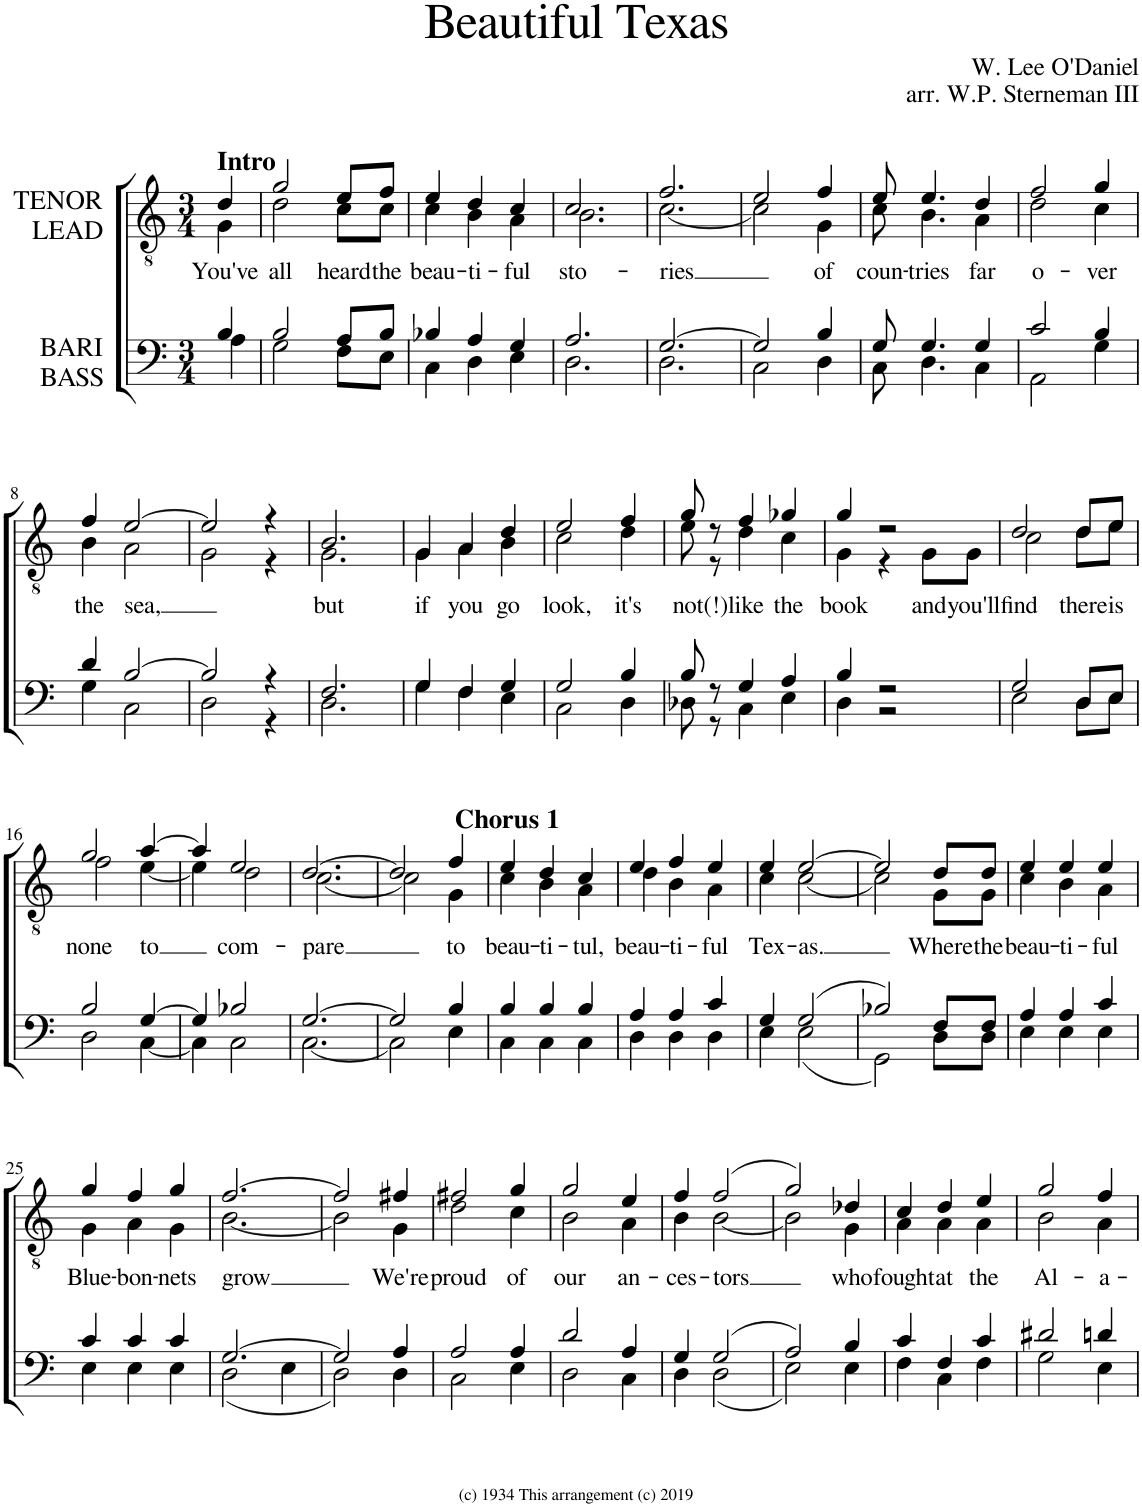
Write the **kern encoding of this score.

**kern	**kern	**text
*part2	*part1	*part1
*staff2	*staff1	*staff1
*I"BARI BASS	*I"TENOR LEAD	*
*clefF4	*clefGv2	*
*k[]	*k[]	*
*M3/4	*M3/4	*
=	=	=
*^	*^	*
!	!	!LO:TX:a:B:t=Intro	!	!
!	!	!	!	!LO:LY:b
4B/	4A\	4d/	4G\	You've
=1	=1	=1	=1	=1
!	!	!	!	!LO:LY:b
2B/	2G\	2g/	2d\	all
!	!	!	!	!LO:LY:b
8A/L	8F\L	8e/L	8c\L	heard
!	!	!	!	!LO:LY:b
8B/J	8E\J	8f/J	8c\J	the
=2	=2	=2	=2	=2
!	!	!	!	!LO:LY:b
4B-X/	4C\	4e/	4c\	beau-
!	!	!	!	!LO:LY:b
4A/	4D\	4d/	4B\	-ti-
!	!	!	!	!LO:LY:b
4G/	4E\	4c/	4A\	-ful
=3	=3	=3	=3	=3
!	!	!	!	!LO:LY:b
2.A/	2.D\	2.c/	2.B\	sto-
=4	=4	=4	=4	=4
!	!	!	!	!LO:LY:b
[2.G/	2.D\	2.f/	[2.c\	-ries
=5	=5	=5	=5	=5
2G/]	2C\	2e/	2c\]	.
!	!	!	!	!LO:LY:b
4B/	4D\	4f/	4G\	of
=6	=6	=6	=6	=6
!	!	!	!	!LO:LY:b
8G/	8C\	8e/	8c\	coun-
!	!	!	!	!LO:LY:b
4.G/	4.D\	4.e/	4.B\	-tries
!	!	!	!	!LO:LY:b
4G/	4C\	4d/	4A\	far
=7	=7	=7	=7	=7
!	!	!	!	!LO:LY:b
2c/	2AA\	2f/	2d\	o-
!	!	!	!	!LO:LY:b
4B/	4G\	4g/	4c\	-ver
!!LO:LB:g=z	!!
=8	=8	=8	=8	=8
!	!	!	!	!LO:LY:b
4d/	4G\	4f/	4B\	the
!	!	!	!	!LO:LY:b
[2B/	2C\	[2e/	2A\	sea,
=9	=9	=9	=9	=9
2B/]	2D\	2e/]	2G\	.
4r	4r	4r	4r	.
=10	=10	=10	=10	=10
!	!	!	!	!LO:LY:b
2.F/	2.D\	2.B/	2.G\	but
=11	=11	=11	=11	=11
!	!	!	!	!LO:LY:b
4G/	4G\	4G/	4G\	if
!	!	!	!	!LO:LY:b
4F/	4F\	4A/	4A\	you
!	!	!	!	!LO:LY:b
4G/	4E\	4d/	4B\	go
=12	=12	=12	=12	=12
!	!	!	!	!LO:LY:b
2G/	2C\	2e/	2c\	look,
!	!	!	!	!LO:LY:b
4B/	4D\	4f/	4d\	it's
=13	=13	=13	=13	=13
!	!	!	!	!LO:LY:b
8B/	8D-X\	8g/	8e\	not(!)
8r	8r	8r	8r	.
!	!	!	!	!LO:LY:b
4G/	4C\	4f/	4d\	like
!	!	!	!	!LO:LY:b
4A/	4E\	4g-X/	4c\	the
=14	=14	=14	=14	=14
!	!	!	!	!LO:LY:b
4B/	4D\	4g/	4G\	book
2r	2r	2r	4r	.
!	!	!	!	!LO:LY:b
.	.	.	8G\L	and
!	!	!	!	!LO:LY:b
.	.	.	8G\J	you'll
=15	=15	=15	=15	=15
!	!	!	!	!LO:LY:b
2G/	2E\	2d/	2c\	find
!	!	!	!	!LO:LY:b
8D/L	8D\L	8d/L	8d\L	there
!	!	!	!	!LO:LY:b
8E/J	8E\J	8e/J	8e\J	is
!!LO:LB:g=z	!!
=16	=16	=16	=16	=16
!	!	!	!	!LO:LY:b
2B/	2D\	2g/	2f\	none
!	!	!	!	!LO:LY:b
[4G/	[4C\	[4a/	[4e\	to
=17	=17	=17	=17	=17
4G/]	4C\]	4a/]	4e\]	.
!	!	!	!	!LO:LY:b
2B-X/	2C\	2e/	2d\	com-
=18	=18	=18	=18	=18
!	!	!	!	!LO:LY:b
[2.G/	[2.C\	[2.d/	[2.c\	-pare
=19	=19	=19	=19	=19
2G/]	2C\]	2d/]	2c\]	.
!	!	!LO:TX:a:B:t=Chorus 1	!	!
!	!	!	!	!LO:LY:b
4B/	4E\	4f/	4G\	to
=20	=20	=20	=20	=20
!	!	!	!	!LO:LY:b
4B/	4C\	4e/	4c\	beau-
!	!	!	!	!LO:LY:b
4B/	4C\	4d/	4B\	-ti-
!	!	!	!	!LO:LY:b
4B/	4C\	4c/	4A\	-tul,
=21	=21	=21	=21	=21
!	!	!	!	!LO:LY:b
4A/	4D\	4e/	4d\	beau-
!	!	!	!	!LO:LY:b
4A/	4D\	4f/	4B\	-ti-
!	!	!	!	!LO:LY:b
4c/	4D\	4e/	4A\	-ful
=22	=22	=22	=22	=22
!	!	!	!	!LO:LY:b
4G/	4E\	4e/	4c\	Tex-
!	!	!	!	!LO:LY:b
(2G/	(2E\	[2e/	[2c\	-as.
=23	=23	=23	=23	=23
2B-X/)	2GG\)	2e/]	2c\]	.
!	!	!	!	!LO:LY:b
8F/L	8D\L	8d/L	8G\L	Where
!	!	!	!	!LO:LY:b
8F/J	8D\J	8d/J	8G\J	the
=24	=24	=24	=24	=24
!	!	!	!	!LO:LY:b
4A/	4E\	4e/	4c\	beau-
!	!	!	!	!LO:LY:b
4A/	4E\	4e/	4B\	-ti-
!	!	!	!	!LO:LY:b
4c/	4E\	4e/	4A\	-ful
!!LO:LB:g=z	!!
=25	=25	=25	=25	=25
!	!	!	!	!LO:LY:b
4c/	4E\	4g/	4G\	Blue-
!	!	!	!	!LO:LY:b
4c/	4E\	4f/	4A\	-bon-
!	!	!	!	!LO:LY:b
4c/	4E\	4g/	4G\	-nets
=26	=26	=26	=26	=26
!	!	!	!	!LO:LY:b
[2.G/	(2D\	[2.f/	[2.B\	grow
.	4E\	.	.	.
=27	=27	=27	=27	=27
2G/]	2D\)	2f/]	2B\]	.
!	!	!	!	!LO:LY:b
4A/	4D\	4f#X/	4G\	We're
=28	=28	=28	=28	=28
!	!	!	!	!LO:LY:b
2A/	2C\	2f#X/	2d\	proud
!	!	!	!	!LO:LY:b
4A/	4E\	4g/	4c\	of
=29	=29	=29	=29	=29
!	!	!	!	!LO:LY:b
2d/	2D\	2g/	2B\	our
!	!	!	!	!LO:LY:b
4A/	4C\	4e/	4A\	an-
=30	=30	=30	=30	=30
!	!	!	!	!LO:LY:b
4G/	4D\	4f/	4B\	-ces-
!	!	!	!	!LO:LY:b
(2G/	(2D\	(2f/	[2B\	-tors
=31	=31	=31	=31	=31
2A/)	2E\)	2g/)	2B\]	.
!	!	!	!	!LO:LY:b
4B/	4E\	4d-X/	4G\	who
=32	=32	=32	=32	=32
!	!	!	!	!LO:LY:b
4c/	4F\	4c/	4A\	fought
!	!	!	!	!LO:LY:b
4F/	4C\	4d/	4A\	at
!	!	!	!	!LO:LY:b
4c/	4F\	4e/	4A\	the
=33	=33	=33	=33	=33
!	!	!	!	!LO:LY:b
2d#X/	2G\	2g/	2B\	Al-
!	!	!	!	!LO:LY:b
4dn/	4E\	4f/	4A\	-a-
*v	*v	*	*	*
*	*v	*v	*
=	=	=
*-	*-	*-
